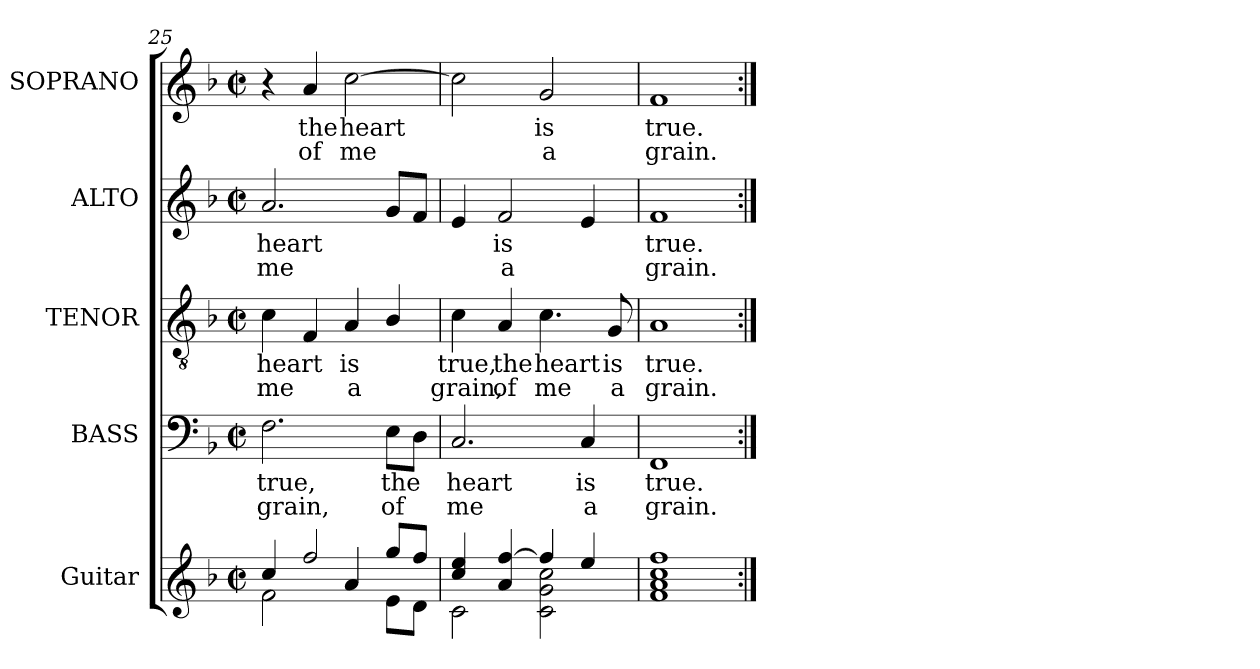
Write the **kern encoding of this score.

**kern	**kern	**text	**text	**kern	**text	**text	**kern	**text	**text	**kern	**text	**text
*part5	*part4	*part4	*part4	*part3	*part3	*part3	*part2	*part2	*part2	*part1	*part1	*part1
*staff5	*staff4	*staff4	*staff4	*staff3	*staff3	*staff3	*staff2	*staff2	*staff2	*staff1	*staff1	*staff1
*I"Guitar	*I"BASS	*	*	*I"TENOR	*	*	*I"ALTO	*	*	*I"SOPRANO	*	*
*	*I'B.	*	*	*I'T.	*	*	*I'A.	*	*	*I'S.	*	*
*clefG2	*clefF4	*	*	*clefGv2	*	*	*clefG2	*	*	*clefG2	*	*
*ITrd7c12	*	*	*	*ITrd7c12	*	*	*	*	*	*	*	*
*k[b-]	*k[b-]	*	*	*k[b-]	*	*	*k[b-]	*	*	*k[b-]	*	*
*F:	*F:	*	*	*F:	*	*	*F:	*	*	*F:	*	*
*M2/2	*M2/2	*	*	*M2/2	*	*	*M2/2	*	*	*M2/2	*	*
*met(c|)	*met(c|)	*	*	*met(c|)	*	*	*met(c|)	*	*	*met(c|)	*	*
=25	=25	=25	=25	=25	=25	=25	=25	=25	=25	=25	=25	=25
*^	*	*	*	*	*	*	*	*	*	*	*	*
!	!	!	!LO:LY:b:color=#000000	!LO:LY:b:color=#000000	!	!	!	!	!	!	!	!	!
!	!	!	!	!	!	!LO:LY:b:color=#000000	!LO:LY:b:color=#000000	!	!	!	!	!	!
!	!	!	!	!	!	!	!	!	!LO:LY:b:color=#000000	!LO:LY:b:color=#000000	!	!	!
4ci/	2Fi\	2.Fi\	true,	grain,	4Ci\	heart	me	2.ai/	heart	me	4r	.	.
!	!	!	!	!	!	!	!	!	!	!	!	!LO:LY:b:color=#000000	!LO:LY:b:color=#000000
2fi/	.	.	.	.	4FFi/	.	.	.	.	.	4ai/	the	of
!	!	!	!	!	!	!LO:LY:b:color=#000000	!LO:LY:b:color=#000000	!	!	!	!	!	!
!	!	!	!	!	!	!	!	!	!	!	!	!LO:LY:b:color=#000000	!LO:LY:b:color=#000000
.	4Ai/	.	.	.	4AAi/	is	a	.	.	.	[2cci\	heart	me
!	!	!	!LO:LY:b:color=#000000	!LO:LY:b:color=#000000	!	!	!	!	!	!	!	!	!
8gi/L	8Ei\L	8Ei\L	the	of	4BB-i/	.	.	8gi/L	.	.	.	.	.
8fi/J	8Di\J	8Di\J	.	.	.	.	.	8fi/J	.	.	.	.	.
=26	=26	=26	=26	=26	=26	=26	=26	=26	=26	=26	=26	=26	=26
!	!	!	!LO:LY:b:color=#000000	!LO:LY:b:color=#000000	!	!	!	!	!	!	!	!	!
!	!	!	!	!	!	!LO:LY:b:color=#000000	!LO:LY:b:color=#000000	!	!	!	!	!	!
4ci/ 4ei	2Ci\	2.Ci/	heart	me	4Ci\	true,	grain,	4ei/	.	.	2cci\]	.	.
!	!	!	!	!	!	!LO:LY:b:color=#000000	!LO:LY:b:color=#000000	!	!	!	!	!	!
!	!	!	!	!	!	!	!	!	!LO:LY:b:color=#000000	!LO:LY:b:color=#000000	!	!	!
4Ai/ [4fi	.	.	.	.	4AAi/	the	of	2fi/	is	a	.	.	.
!	!	!	!	!	!	!LO:LY:b:color=#000000	!LO:LY:b:color=#000000	!	!	!	!	!	!
!	!	!	!	!	!	!	!	!	!	!	!	!LO:LY:b:color=#000000	!LO:LY:b:color=#000000
4fi/]	2Ci\ 2Gi 2ci	.	.	.	4.Ci\	heart	me	.	.	.	2gi/	is	a
!	!	!	!LO:LY:b:color=#000000	!LO:LY:b:color=#000000	!	!	!	!	!	!	!	!	!
4ei/	.	4Ci/	is	a	.	.	.	4ei/	.	.	.	.	.
!	!	!	!	!	!	!LO:LY:b:color=#000000	!LO:LY:b:color=#000000	!	!	!	!	!	!
.	.	.	.	.	8GGi/	is	a	.	.	.	.	.	.
*v	*v	*	*	*	*	*	*	*	*	*	*	*	*
=27	=27	=27	=27	=27	=27	=27	=27	=27	=27	=27	=27	=27
!	!	!LO:LY:b:color=#000000	!LO:LY:b:color=#000000	!	!	!	!	!	!	!	!	!
!	!	!	!	!	!LO:LY:b:color=#000000	!LO:LY:b:color=#000000	!	!	!	!	!	!
!	!	!	!	!	!	!	!	!LO:LY:b:color=#000000	!LO:LY:b:color=#000000	!	!	!
!	!	!	!	!	!	!	!	!	!	!	!LO:LY:b:color=#000000	!LO:LY:b:color=#000000
1Fi 1Ai 1ci 1fi	1FFi	true.	grain.	1AAi	true.	grain.	1fi	true.	grain.	1fi	true.	grain.
=:|!	=:|!	=:|!	=:|!	=:|!	=:|!	=:|!	=:|!	=:|!	=:|!	=:|!	=:|!	=:|!
*-	*-	*-	*-	*-	*-	*-	*-	*-	*-	*-	*-	*-
